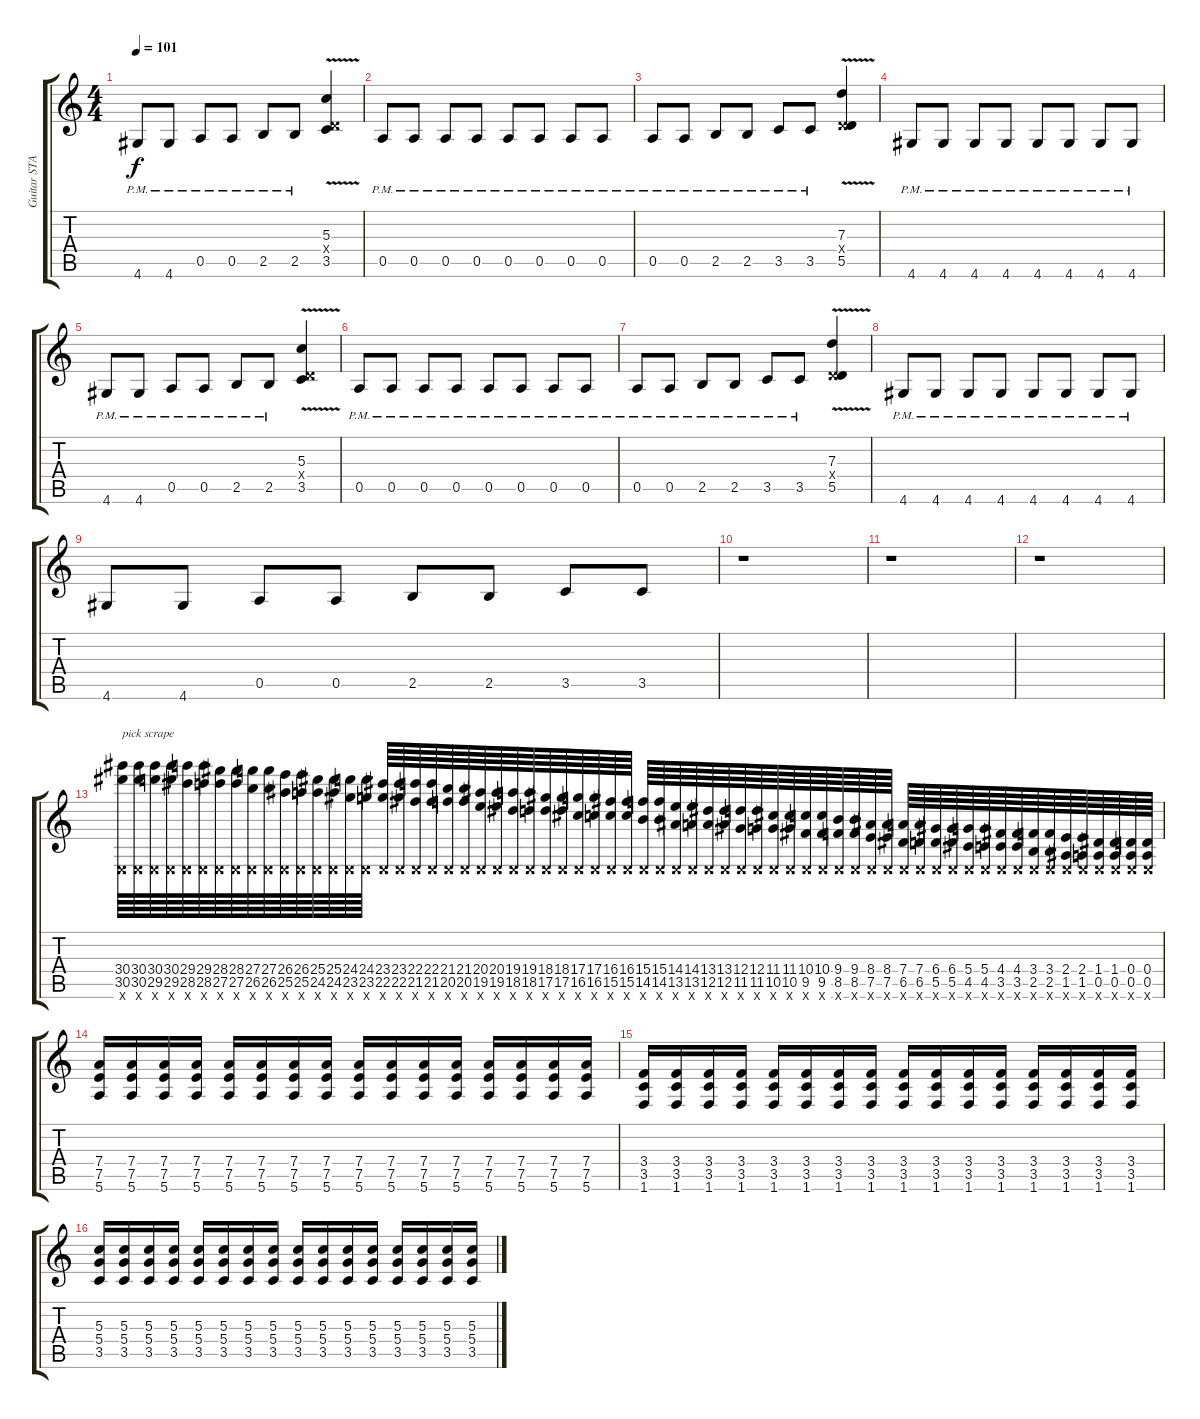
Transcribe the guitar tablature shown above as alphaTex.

\track ("Guitar STANDARD TWO" "Guitar STA") {instrument overdrivenguitar}
\staff {score tabs}
\tuning (E4 B3 G3 D3 A2 E2) {hide}
\ts (4 4)
\tempo 101
\clef g2
\ks c
4.6{pm}.8{dy f} 4.6{pm}.8 0.5{pm}.8 0.5{pm}.8 2.5{pm}.8 2.5{pm}.8 (5.3{v} 0.4{x} 3.5{v}).4 |
0.5{pm}.8 0.5{pm}.8 0.5{pm}.8 0.5{pm}.8 0.5{pm}.8 0.5{pm}.8 0.5{pm}.8 0.5{pm}.8 |
0.5{pm}.8 0.5{pm}.8 2.5{pm}.8 2.5{pm}.8 3.5{pm}.8 3.5{pm}.8 (7.3{v} 0.4{x} 5.5{v}).4 |
4.6{pm}.8 4.6{pm}.8 4.6{pm}.8 4.6{pm}.8 4.6{pm}.8 4.6{pm}.8 4.6{pm}.8 4.6{pm}.8 |
4.6{pm}.8 4.6{pm}.8 0.5{pm}.8 0.5{pm}.8 2.5{pm}.8 2.5{pm}.8 (5.3{v} 0.4{x} 3.5{v}).4 |
0.5{pm}.8 0.5{pm}.8 0.5{pm}.8 0.5{pm}.8 0.5{pm}.8 0.5{pm}.8 0.5{pm}.8 0.5{pm}.8 |
0.5{pm}.8 0.5{pm}.8 2.5{pm}.8 2.5{pm}.8 3.5{pm}.8 3.5{pm}.8 (7.3{v} 0.4{x} 5.5{v}).4 |
4.6{pm}.8 4.6{pm}.8 4.6{pm}.8 4.6{pm}.8 4.6{pm}.8 4.6{pm}.8 4.6{pm}.8 4.6{pm}.8 |
4.6.8 4.6.8 0.5.8 0.5.8 2.5.8 2.5.8 3.5.8 3.5.8 |
r.1 |
r.1 |
r.1 |
(30.4 30.5 0.6{x}).64{txt "pick scrape"} (30.4 30.5 0.6{x}).64 (30.4 29.5 0.6{x}).64 (30.4 29.5 0.6{x}).64 (29.4 28.5 0.6{x}).64 (29.4 28.5 0.6{x}).64 (28.4 27.5 0.6{x}).64 (28.4 27.5 0.6{x}).64 (27.4 26.5 0.6{x}).64 (27.4 26.5 0.6{x}).64 (26.4 25.5 0.6{x}).64 (26.4 25.5 0.6{x}).64 (25.4 24.5 0.6{x}).64 (25.4 24.5 0.6{x}).64 (24.4 23.5 0.6{x}).64 (24.4 23.5 0.6{x}).64 (23.4 22.5 0.6{x}).64 (23.4 22.5 0.6{x}).64 (22.4 21.5 0.6{x}).64 (22.4 21.5 0.6{x}).64 (21.4 20.5 0.6{x}).64 (21.4 20.5 0.6{x}).64 (20.4 19.5 0.6{x}).64 (20.4 19.5 0.6{x}).64 (19.4 18.5 0.6{x}).64 (19.4 18.5 0.6{x}).64 (18.4 17.5 0.6{x}).64 (18.4 17.5 0.6{x}).64 (17.4 16.5 0.6{x}).64 (17.4 16.5 0.6{x}).64 (16.4 15.5 0.6{x}).64 (16.4 15.5 0.6{x}).64 (15.4 14.5 0.6{x}).64 (15.4 14.5 0.6{x}).64 (14.4 13.5 0.6{x}).64 (14.4 13.5 0.6{x}).64 (13.4 12.5 0.6{x}).64 (13.4 12.5 0.6{x}).64 (12.4 11.5 0.6{x}).64 (12.4 11.5 0.6{x}).64 (11.4 10.5 0.6{x}).64 (11.4 10.5 0.6{x}).64 (10.4 9.5 0.6{x}).64 (10.4 9.5 0.6{x}).64 (9.4 8.5 0.6{x}).64 (9.4 8.5 0.6{x}).64 (8.4 7.5 0.6{x}).64 (8.4 7.5 0.6{x}).64 (7.4 6.5 0.6{x}).64 (7.4 6.5 0.6{x}).64 (6.4 5.5 0.6{x}).64 (6.4 5.5 0.6{x}).64 (5.4 4.5 0.6{x}).64 (5.4 4.5 0.6{x}).64 (4.4 3.5 0.6{x}).64 (4.4 3.5 0.6{x}).64 (3.4 2.5 0.6{x}).64 (3.4 2.5 0.6{x}).64 (2.4 1.5 0.6{x}).64 (2.4 1.5 0.6{x}).64 (1.4 0.5 0.6{x}).64 (1.4 0.5 0.6{x}).64 (0.4 0.5 0.6{x}).64 (0.4 0.5 0.6{x}).64 |
(7.4 7.5 5.6).16 (7.4 7.5 5.6).16 (7.4 7.5 5.6).16 (7.4 7.5 5.6).16 (7.4 7.5 5.6).16 (7.4 7.5 5.6).16 (7.4 7.5 5.6).16 (7.4 7.5 5.6).16 (7.4 7.5 5.6).16 (7.4 7.5 5.6).16 (7.4 7.5 5.6).16 (7.4 7.5 5.6).16 (7.4 7.5 5.6).16 (7.4 7.5 5.6).16 (7.4 7.5 5.6).16 (7.4 7.5 5.6).16 |
(3.4 3.5 1.6).16 (3.4 3.5 1.6).16 (3.4 3.5 1.6).16 (3.4 3.5 1.6).16 (3.4 3.5 1.6).16 (3.4 3.5 1.6).16 (3.4 3.5 1.6).16 (3.4 3.5 1.6).16 (3.4 3.5 1.6).16 (3.4 3.5 1.6).16 (3.4 3.5 1.6).16 (3.4 3.5 1.6).16 (3.4 3.5 1.6).16 (3.4 3.5 1.6).16 (3.4 3.5 1.6).16 (3.4 3.5 1.6).16 |
(5.3 5.4 3.5).16 (5.3 5.4 3.5).16 (5.3 5.4 3.5).16 (5.3 5.4 3.5).16 (5.3 5.4 3.5).16 (5.3 5.4 3.5).16 (5.3 5.4 3.5).16 (5.3 5.4 3.5).16 (5.3 5.4 3.5).16 (5.3 5.4 3.5).16 (5.3 5.4 3.5).16 (5.3 5.4 3.5).16 (5.3 5.4 3.5).16 (5.3 5.4 3.5).16 (5.3 5.4 3.5).16 (5.3 5.4 3.5).16
